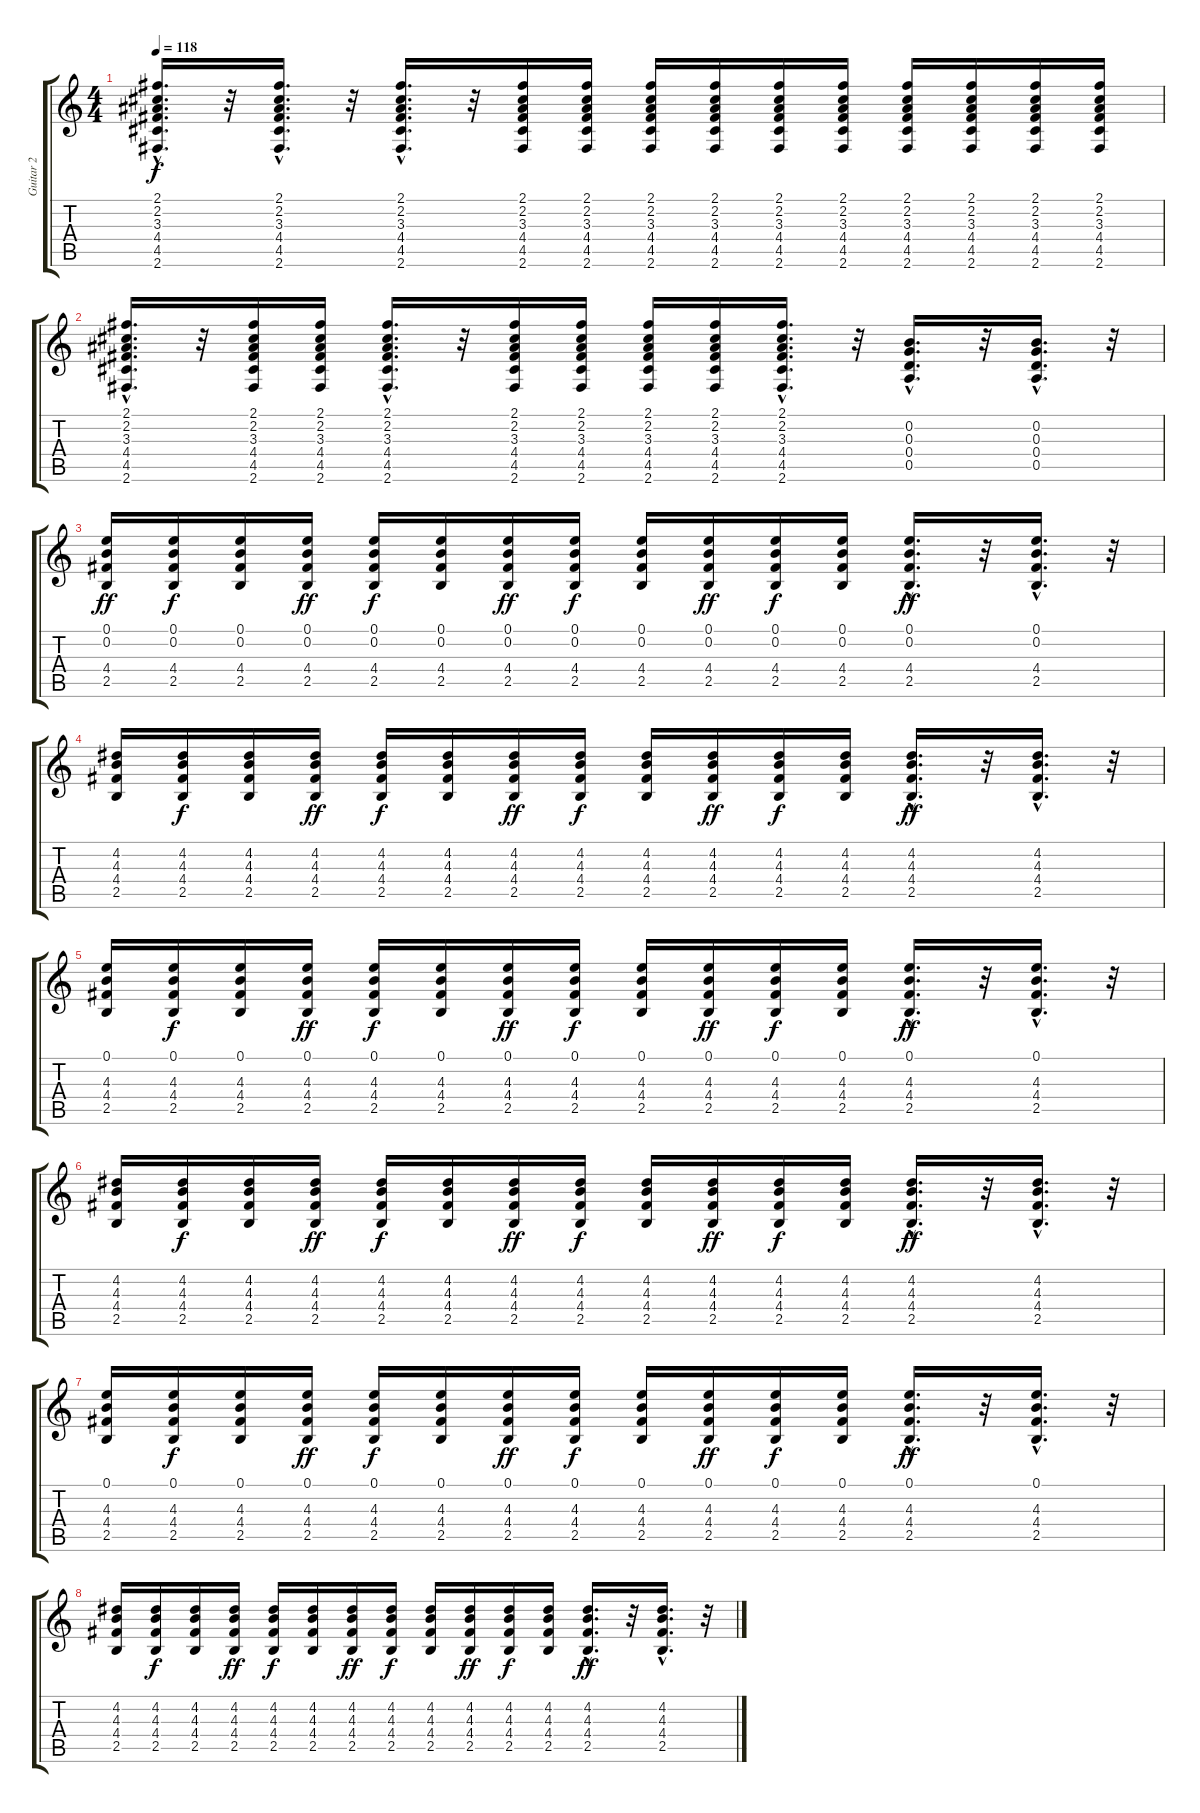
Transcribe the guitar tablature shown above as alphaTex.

\track ("Guitar 2            " "Guitar 2  ") {instrument distortionguitar}
\staff {score tabs}
\tuning (E4 B3 G3 D3 A2 E2) {hide}
\ts (4 4)
\tempo 118
\clef g2
\ks c
(2.1{hac} 2.2{hac} 3.3{hac} 4.4{hac} 4.5{hac} 2.6{hac}).16{d dy f} r.32 (2.1{hac} 2.2{hac} 3.3{hac} 4.4{hac} 4.5{hac} 2.6{hac}).16{d} r.32 (2.1{hac} 2.2{hac} 3.3{hac} 4.4{hac} 4.5{hac} 2.6{hac}).16{d balance 10} r.32 (2.1 2.2 3.3 4.4 4.5 2.6).16 (2.1 2.2 3.3 4.4 4.5 2.6).16 (2.1 2.2 3.3 4.4 4.5 2.6).16 (2.1 2.2 3.3 4.4 4.5 2.6).16 (2.1 2.2 3.3 4.4 4.5 2.6).16 (2.1 2.2 3.3 4.4 4.5 2.6).16 (2.1 2.2 3.3 4.4 4.5 2.6).16 (2.1 2.2 3.3 4.4 4.5 2.6).16{balance 10} (2.1 2.2 3.3 4.4 4.5 2.6).16 (2.1 2.2 3.3 4.4 4.5 2.6).16 |
(2.1{hac} 2.2{hac} 3.3{hac} 4.4{hac} 4.5{hac} 2.6{hac}).16{d} r.32 (2.1 2.2 3.3 4.4 4.5 2.6).16 (2.1 2.2 3.3 4.4 4.5 2.6).16 (2.1{hac} 2.2{hac} 3.3{hac} 4.4{hac} 4.5{hac} 2.6{hac}).16{d} r.32 (2.1 2.2 3.3 4.4 4.5 2.6).16 (2.1 2.2 3.3 4.4 4.5 2.6).16{balance 10} (2.1 2.2 3.3 4.4 4.5 2.6).16 (2.1 2.2 3.3 4.4 4.5 2.6).16 (2.1{hac} 2.2{hac} 3.3{hac} 4.4{hac} 4.5{hac} 2.6{hac}).16{d} r.32 (0.2{hac} 0.3{hac} 0.4{hac} 0.5{hac}).16{d} r.32 (0.2{hac} 0.3{hac} 0.4{hac} 0.5{hac}).16{d} r.32 |
(0.1 0.2 4.4 2.5).16{dy ff balance 10} (0.1 0.2 4.4 2.5).16{dy f} (0.1 0.2 4.4 2.5).16 (0.1 0.2 4.4 2.5).16{dy ff} (0.1 0.2 4.4 2.5).16{dy f} (0.1 0.2 4.4 2.5).16 (0.1 0.2 4.4 2.5).16{dy ff} (0.1 0.2 4.4 2.5).16{dy f} (0.1 0.2 4.4 2.5).16 (0.1 0.2 4.4 2.5).16{dy ff} (0.1 0.2 4.4 2.5).16{dy f balance 10} (0.1 0.2 4.4 2.5).16 (0.1{hac} 0.2{hac} 4.4{hac} 2.5{hac}).16{d dy ff} r.32 (0.1{hac} 0.2{hac} 4.4{hac} 2.5{hac}).16{d} r.32 |
(4.2 4.3 4.4 2.5).16 (4.2 4.3 4.4 2.5).16{dy f} (4.2 4.3 4.4 2.5).16 (4.2 4.3 4.4 2.5).16{dy ff} (4.2 4.3 4.4 2.5).16{dy f balance 10} (4.2 4.3 4.4 2.5).16 (4.2 4.3 4.4 2.5).16{dy ff} (4.2 4.3 4.4 2.5).16{dy f} (4.2 4.3 4.4 2.5).16 (4.2 4.3 4.4 2.5).16{dy ff} (4.2 4.3 4.4 2.5).16{dy f} (4.2 4.3 4.4 2.5).16 (4.2{hac} 4.3{hac} 4.4{hac} 2.5{hac}).16{d dy ff} r.32 (4.2{hac} 4.3{hac} 4.4{hac} 2.5{hac}).16{d balance 10} r.32 |
(0.1 4.3 4.4 2.5).16 (0.1 4.3 4.4 2.5).16{dy f} (0.1 4.3 4.4 2.5).16 (0.1 4.3 4.4 2.5).16{dy ff} (0.1 4.3 4.4 2.5).16{dy f} (0.1 4.3 4.4 2.5).16 (0.1 4.3 4.4 2.5).16{dy ff} (0.1 4.3 4.4 2.5).16{dy f balance 10} (0.1 4.3 4.4 2.5).16 (0.1 4.3 4.4 2.5).16{dy ff} (0.1 4.3 4.4 2.5).16{dy f} (0.1 4.3 4.4 2.5).16 (0.1{hac} 4.3{hac} 4.4{hac} 2.5{hac}).16{d dy ff} r.32 (0.1{hac} 4.3{hac} 4.4{hac} 2.5{hac}).16{d} r.32 |
(4.2 4.3 4.4 2.5).16{balance 10} (4.2 4.3 4.4 2.5).16{dy f} (4.2 4.3 4.4 2.5).16 (4.2 4.3 4.4 2.5).16{dy ff} (4.2 4.3 4.4 2.5).16{dy f} (4.2 4.3 4.4 2.5).16 (4.2 4.3 4.4 2.5).16{dy ff} (4.2 4.3 4.4 2.5).16{dy f} (4.2 4.3 4.4 2.5).16 (4.2 4.3 4.4 2.5).16{dy ff} (4.2 4.3 4.4 2.5).16{dy f} (4.2 4.3 4.4 2.5).16 (4.2{hac} 4.3{hac} 4.4{hac} 2.5{hac}).16{d dy ff} r.32 (4.2{hac} 4.3{hac} 4.4{hac} 2.5{hac}).16{d} r.32 |
(0.1 4.3 4.4 2.5).16 (0.1 4.3 4.4 2.5).16{dy f} (0.1 4.3 4.4 2.5).16 (0.1 4.3 4.4 2.5).16{dy ff} (0.1 4.3 4.4 2.5).16{dy f} (0.1 4.3 4.4 2.5).16 (0.1 4.3 4.4 2.5).16{dy ff} (0.1 4.3 4.4 2.5).16{dy f} (0.1 4.3 4.4 2.5).16 (0.1 4.3 4.4 2.5).16{dy ff} (0.1 4.3 4.4 2.5).16{dy f} (0.1 4.3 4.4 2.5).16 (0.1{hac} 4.3{hac} 4.4{hac} 2.5{hac}).16{d dy ff} r.32 (0.1{hac} 4.3{hac} 4.4{hac} 2.5{hac}).16{d} r.32 |
(4.2 4.3 4.4 2.5).16 (4.2 4.3 4.4 2.5).16{dy f} (4.2 4.3 4.4 2.5).16 (4.2 4.3 4.4 2.5).16{dy ff} (4.2 4.3 4.4 2.5).16{dy f} (4.2 4.3 4.4 2.5).16 (4.2 4.3 4.4 2.5).16{dy ff} (4.2 4.3 4.4 2.5).16{dy f} (4.2 4.3 4.4 2.5).16 (4.2 4.3 4.4 2.5).16{dy ff} (4.2 4.3 4.4 2.5).16{dy f} (4.2 4.3 4.4 2.5).16 (4.2{hac} 4.3{hac} 4.4{hac} 2.5{hac}).16{d dy ff} r.32 (4.2{hac} 4.3{hac} 4.4{hac} 2.5{hac}).16{d} r.32
